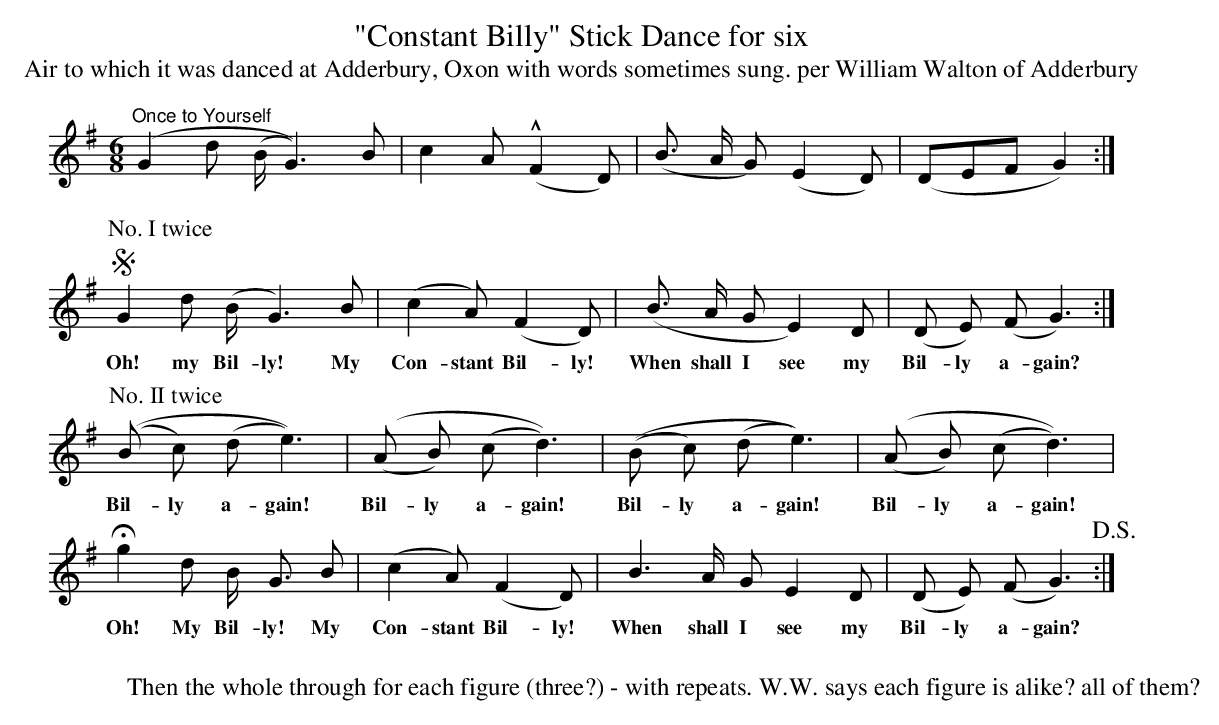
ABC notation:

X:1
T:"Constant Billy" Stick Dance for six
T:Air to which it was danced at Adderbury, Oxon with words sometimes sung. per William Walton of Adderbury
M:6/8
L:1/8
K:G
"Once to Yourself" (G2 d (B/ G3)) B|c2 A (!marcato!F2 D)| (B3/2 A/ G) (E2 D)| (DEF G2):|
P: No. I twice
!segno!G2 d (B/ G3) B| (c2 A) (F2 D) | (B3/2 A/ G E2) D| (D E) (F G3):|
w: Oh! my Bil-ly! My Con-stant Bil-ly! When shall I see my Bil-ly a-gain?
P: No. II twice
((B c) (d e3))| ((A B) (cd3)) | ((B c) (d e3))| ((A B) (cd3)) |
w: Bil-ly a-gain! Bil-ly a-gain! Bil-ly a-gain! Bil-ly a-gain!
!fermata!g2 d B/ G3/2 B| (c2 A) (F2 D)| B3 A/  G E2 D| (D E) (F G3)!D.S.!:|
w: Oh! My Bil-ly! My Con-stant Bil-ly! When shall I see my Bil-ly a-gain?
W:
W: Then the whole through for each figure (three?) - with repeats. W.W. says each figure is alike? all of them?
